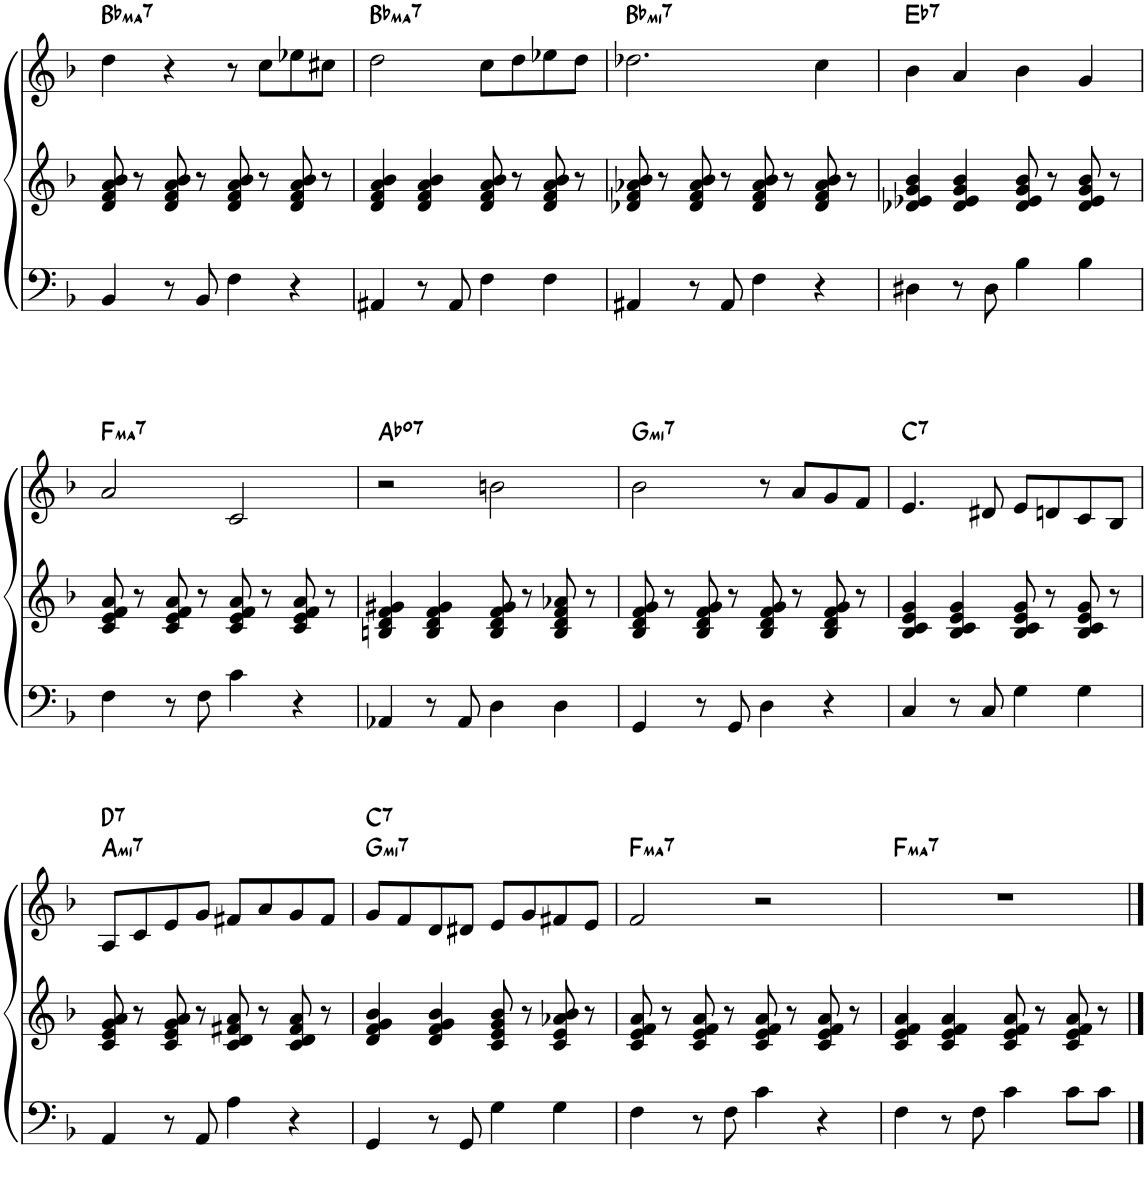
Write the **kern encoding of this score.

**kern	**kern	**kern	**harte
*part3	*part2	*part1	*part1
*staff3	*staff2	*staff1	*
*I"Bass-11	*I"Chord-12	*I"Harmonium	*
!!LO:PB:g=z
*clefF4	*clefG2	*clefG2	*
*k[b-]	*k[b-]	*k[b-]	*
*M4/4	*M4/4	*M4/4	*
=21	=21	=21	=21
!	!	!	!LO:H:kt=ma7
4BB-/	8d/ 8f/ 8a/ 8b-/	4dd\	Bb:maj7
.	8r	.	.
8r	8d/ 8f/ 8a/ 8b-/	4r	.
8BB-/	8r	.	.
4F\	8d/ 8f/ 8a/ 8b-/	8r	.
.	8r	8cc\L	.
4r	8d/ 8f/ 8a/ 8b-/	8ee-X\	.
.	8r	8cc#X\J	.
=22	=22	=22	=22
!	!	!	!LO:H:kt=ma7
4AA#X/	4d/ 4f/ 4a/ 4b-/	2dd\	Bb:maj7
8r	4d/ 4f/ 4a/ 4b-/	.	.
8AA#/	.	.	.
4F\	8d/ 8f/ 8a/ 8b-/	8cc\L	.
.	8r	8dd\	.
4F\	8d/ 8f/ 8a/ 8b-/	8ee-X\	.
.	8r	8dd\J	.
=23	=23	=23	=23
!	!	!	!LO:H:kt=mi7
4AA#X/	8d-X/ 8f/ 8a-X/ 8b-/	2.dd-X\	Bb:min7
.	8r	.	.
8r	8d-/ 8f/ 8a-/ 8b-/	.	.
8AA#/	8r	.	.
4F\	8d-/ 8f/ 8a-/ 8b-/	.	.
.	8r	.	.
4r	8d-/ 8f/ 8a-/ 8b-/	4cc\	.
.	8r	.	.
=24	=24	=24	=24
!	!	!	!LO:H:kt=7
4D#X\	4d-X/ 4e-X/ 4g/ 4b-/	4b-\	Eb:7
8r	4d-/ 4e-/ 4g/ 4b-/	4a/	.
8D#\	.	.	.
4B-\	8d-/ 8e-/ 8g/ 8b-/	4b-\	.
.	8r	.	.
4B-\	8d-/ 8e-/ 8g/ 8b-/	4g/	.
.	8r	.	.
!!LO:LB:g=z
=25	=25	=25	=25
!	!	!	!LO:H:kt=ma7
4F\	8c/ 8e/ 8f/ 8a/	2a/	F:maj7
.	8r	.	.
8r	8c/ 8e/ 8f/ 8a/	.	.
8F\	8r	.	.
4c\	8c/ 8e/ 8f/ 8a/	2c/	.
.	8r	.	.
4r	8c/ 8e/ 8f/ 8a/	.	.
.	8r	.	.
=26	=26	=26	=26
!	!	!	!LO:H:kt=7
4AA-X/	4Bn/ 4d/ 4f/ 4g#X/	2r	Ab:dim7
8r	4B/ 4d/ 4f/ 4g#/	.	.
8AA-/	.	.	.
4D\	8B/ 8d/ 8f/ 8g#/	2bn\	.
.	8r	.	.
4D\	8B/ 8d/ 8f/ 8a-X/	.	.
.	8r	.	.
=27	=27	=27	=27
!	!	!	!LO:H:kt=mi7
4GG/	8B-/ 8d/ 8f/ 8g/	2b-\	G:min7
.	8r	.	.
8r	8B-/ 8d/ 8f/ 8g/	.	.
8GG/	8r	.	.
4D\	8B-/ 8d/ 8f/ 8g/	8r	.
.	8r	8a/L	.
4r	8B-/ 8d/ 8f/ 8g/	8g/	.
.	8r	8f/J	.
=28	=28	=28	=28
!	!	!	!LO:H:kt=7
4C/	4B-/ 4c/ 4e/ 4g/	4.e/	C:7
8r	4B-/ 4c/ 4e/ 4g/	.	.
8C/	.	8d#X/	.
4G\	8B-/ 8c/ 8e/ 8g/	8e/L	.
.	8r	8dn/	.
4G\	8B-/ 8c/ 8e/ 8g/	8c/	.
.	8r	8B-/J	.
!!LO:LB:g=z
=29	=29	=29	=29
!	!	!	!LO:H:n=1:kt=mi7
!	!	!	!LO:H:n=2:kt=7
4AA/	8c/ 8e/ 8g/ 8a/	8A/L	A:min7 D:7
.	8r	8c/	.
8r	8c/ 8e/ 8g/ 8a/	8e/	.
8AA/	8r	8g/J	.
4A\	8c/ 8d/ 8f#X/ 8a/	8f#X/L	.
.	8r	8a/	.
4r	8c/ 8d/ 8f#/ 8a/	8g/	.
.	8r	8f#/J	.
=30	=30	=30	=30
!	!	!	!LO:H:n=1:kt=mi7
!	!	!	!LO:H:n=2:kt=7
4GG/	4d/ 4f/ 4g/ 4b-/	8g/L	G:min7 C:7
.	.	8f/	.
8r	4d/ 4f/ 4g/ 4b-/	8d/	.
8GG/	.	8d#X/J	.
4G\	8c/ 8e/ 8g/ 8b-/	8e/L	.
.	8r	8g/	.
4G\	8c/ 8e/ 8a-X/ 8b-/	8f#X/	.
.	8r	8e/J	.
=31	=31	=31	=31
!	!	!	!LO:H:kt=ma7
4F\	8c/ 8e/ 8f/ 8a/	2f/	F:maj7
.	8r	.	.
8r	8c/ 8e/ 8f/ 8a/	.	.
8F\	8r	.	.
4c\	8c/ 8e/ 8f/ 8a/	2r	.
.	8r	.	.
4r	8c/ 8e/ 8f/ 8a/	.	.
.	8r	.	.
=32	=32	=32	=32
!	!	!	!LO:H:kt=ma7
4F\	4c/ 4e/ 4f/ 4a/	1r	F:maj7
8r	4c/ 4e/ 4f/ 4a/	.	.
8F\	.	.	.
4c\	8c/ 8e/ 8f/ 8a/	.	.
.	8r	.	.
8c\L	8c/ 8e/ 8f/ 8a/	.	.
8c\J	8r	.	.
==	==	==	==
*-	*-	*-	*-
